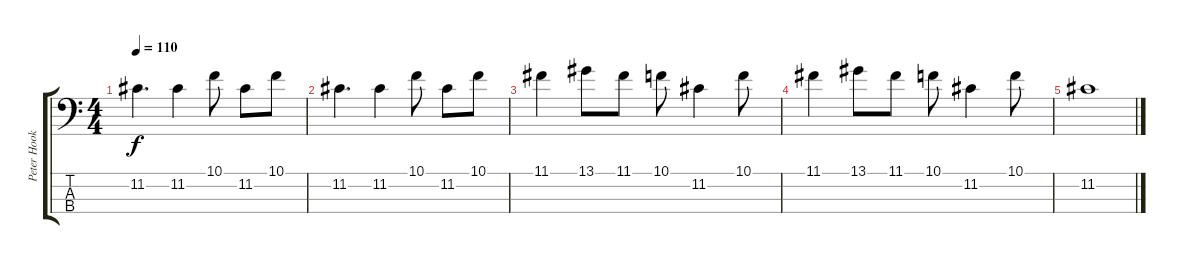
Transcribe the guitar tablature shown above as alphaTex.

\track ("Peter Hook Bass" "Peter Hook") {instrument electricbasspick}
\staff {score tabs}
\tuning (G2 D2 A1 E1) {hide}
\ts (4 4)
\tempo 110
\clef f4
\ks c
11.2.4{d dy f} 11.2.4 10.1.8 11.2.8 10.1.8 |
11.2.4{d} 11.2.4 10.1.8 11.2.8 10.1.8 |
11.1.4 13.1.8 11.1.8 10.1.8 11.2.4 10.1.8 |
11.1.4 13.1.8 11.1.8 10.1.8 11.2.4 10.1.8 |
11.2.1
